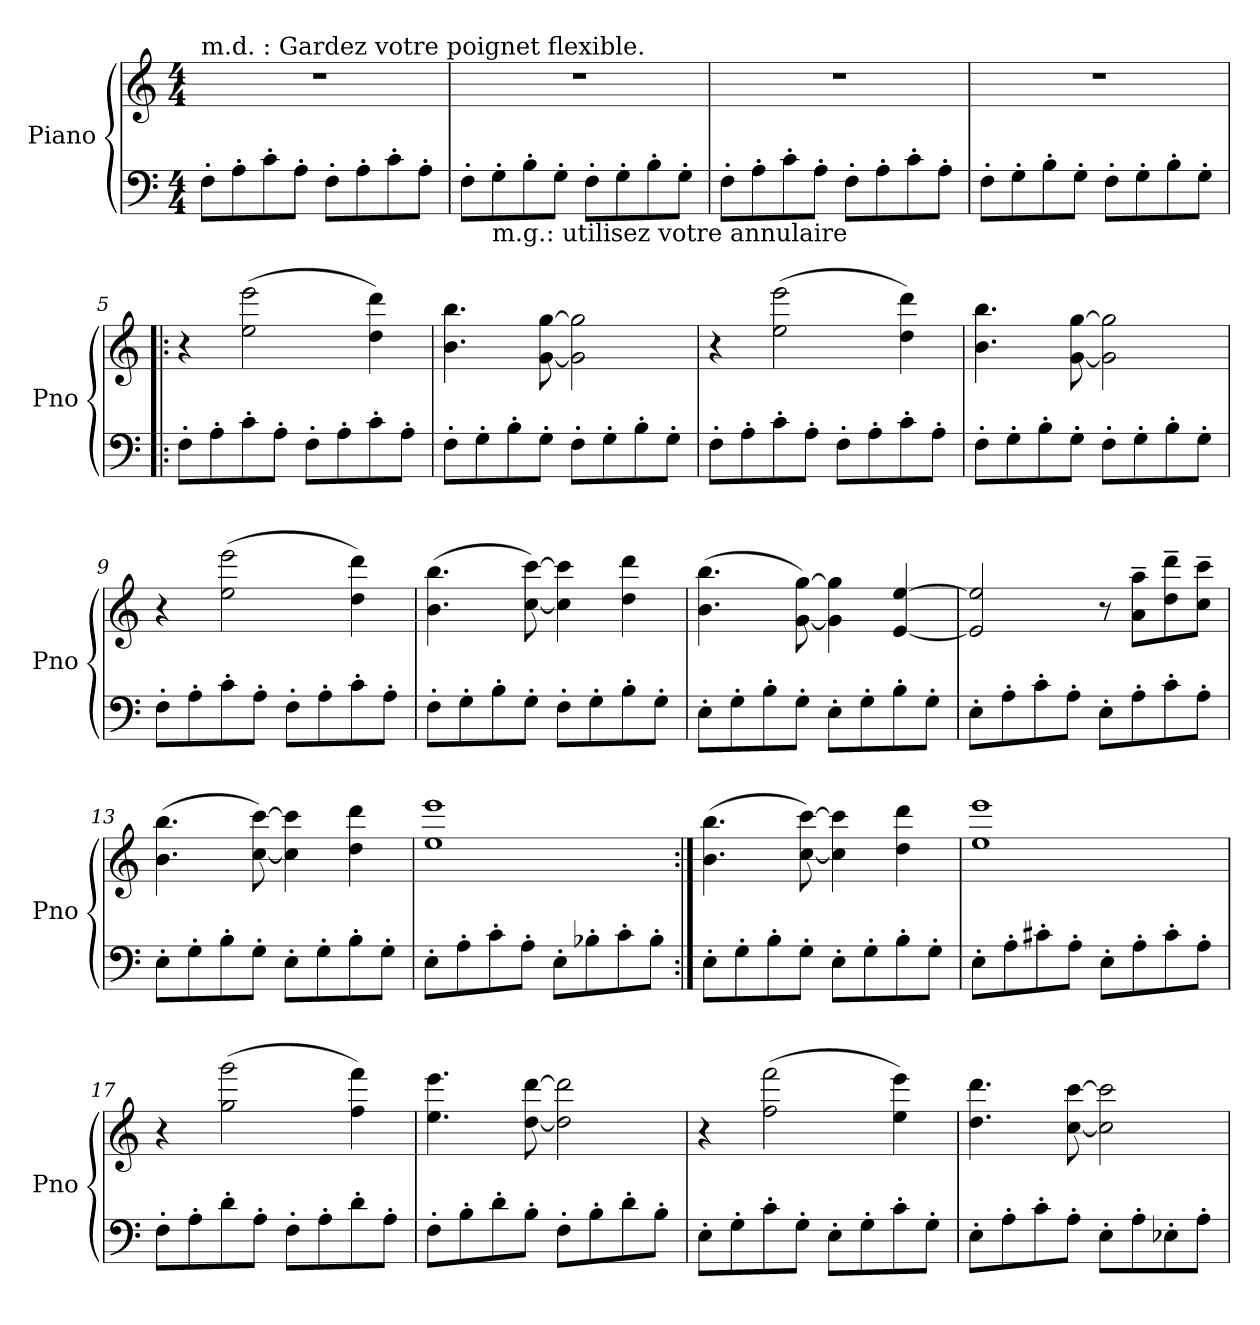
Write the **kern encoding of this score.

**kern	**kern
*part1	*part1
*staff2	*staff1
*I"Piano	*
*I'Pno	*
*clefF4	*clefG2
*k[]	*k[]
*M4/4	*M4/4
=1	=1
!	!LO:TX:a:t=m.d. &colon; Gardez votre poignet flexible.
8F'\L	1r
8A'\	.
8c'\	.
8A'\J	.
8F'\L	.
8A'\	.
8c'\	.
8A'\J	.
=2	=2
8F'\L	1r
!LO:TX:b:t=m.g.&colon; utilisez votre annulaire	!
8G'\	.
8B'\	.
8G'\J	.
8F'\L	.
8G'\	.
8B'\	.
8G'\J	.
=3	=3
8F'\L	1r
8A'\	.
8c'\	.
8A'\J	.
8F'\L	.
8A'\	.
8c'\	.
8A'\J	.
=4	=4
8F'\L	1r
8G'\	.
8B'\	.
8G'\J	.
8F'\L	.
8G'\	.
8B'\	.
8G'\J	.
=5!|:	=5!|:
8F'\L	4r
8A'\	.
8c'\	(>2ee\ 2eee\
8A'\J	.
8F'\L	.
8A'\	.
8c'\	4dd\ 4ddd\)
8A'\J	.
!!LO:LB:g=z
=6	=6
8F'\L	4.b\ 4.bb\
8G'\	.
8B'\	.
8G'\J	[8g\ [8gg\
8F'\L	2g\] 2gg\]
8G'\	.
8B'\	.
8G'\J	.
=7	=7
8F'\L	4r
8A'\	.
8c'\	(>2ee\ 2eee\
8A'\J	.
8F'\L	.
8A'\	.
8c'\	4dd\ 4ddd\)
8A'\J	.
=8	=8
8F'\L	4.b\ 4.bb\
8G'\	.
8B'\	.
8G'\J	[8g\ [8gg\
8F'\L	2g\] 2gg\]
8G'\	.
8B'\	.
8G'\J	.
=9	=9
8F'\L	4r
8A'\	.
8c'\	(>2ee\ 2eee\
8A'\J	.
8F'\L	.
8A'\	.
8c'\	4dd\ 4ddd\)
8A'\J	.
=10	=10
8F'\L	(>4.b\ 4.bb\
8G'\	.
8B'\	.
8G'\J	[8cc\ [8ccc\)
8F'\L	4cc\] 4ccc\]
8G'\	.
8B'\	4dd\ 4ddd\
8G'\J	.
!!LO:LB:g=z
=11	=11
8E'\L	(>4.b\ 4.bb\
8G'\	.
8B'\	.
8G'\J	[8g\ [8gg\)
8E'\L	4g\] 4gg\]
8G'\	.
8B'\	[4e/ [4ee/
8G'\J	.
=12	=12
8E'\L	2e/] 2ee/]
8A'\	.
8c'\	.
8A'\J	.
8E'\L	8r
8A'\	8a\~ 8aa\~L
8c'\	8dd\~ 8ddd\~
8A'\J	8cc\~ 8ccc\~J
=13	=13
8E'\L	(>4.b\ 4.bb\
8G'\	.
8B'\	.
8G'\J	[8cc\ [8ccc\)
8E'\L	4cc\] 4ccc\]
8G'\	.
8B'\	4dd\ 4ddd\
8G'\J	.
=14	=14
8E'\L	1ee 1eee
8A'\	.
8c'\	.
8A'\J	.
8E'\L	.
8B-X'\	.
8c'\	.
8B-'\J	.
=15:|!	=15:|!
8E'\L	(>4.b\ 4.bb\
8G'\	.
8B'\	.
8G'\J	[8cc\ [8ccc\)
8E'\L	4cc\] 4ccc\]
8G'\	.
8B'\	4dd\ 4ddd\
8G'\J	.
!!LO:LB:g=z
=16	=16
8E'\L	1ee 1eee
8A'\	.
8c#X'\	.
8A'\J	.
8E'\L	.
8A'\	.
8c#'\	.
8A'\J	.
=17	=17
8F'\L	4r
8A'\	.
8d'\	(>2gg\ 2ggg\
8A'\J	.
8F'\L	.
8A'\	.
8d'\	4ff\ 4fff\)
8A'\J	.
=18	=18
8F'\L	4.ee\ 4.eee\
8B'\	.
8d'\	.
8B'\J	[8dd\ [8ddd\
8F'\L	2dd\] 2ddd\]
8B'\	.
8d'\	.
8B'\J	.
=19	=19
8E'\L	4r
8G'\	.
8c'\	(>2ff\ 2fff\
8G'\J	.
8E'\L	.
8G'\	.
8c'\	4ee\ 4eee\)
8G'\J	.
=20	=20
8E'\L	4.dd\ 4.ddd\
8A'\	.
8c'\	.
8A'\J	[8cc\ [8ccc\
8E'\L	2cc\] 2ccc\]
8A'\	.
8E-X'\	.
8A'\J	.
=	=
*-	*-
